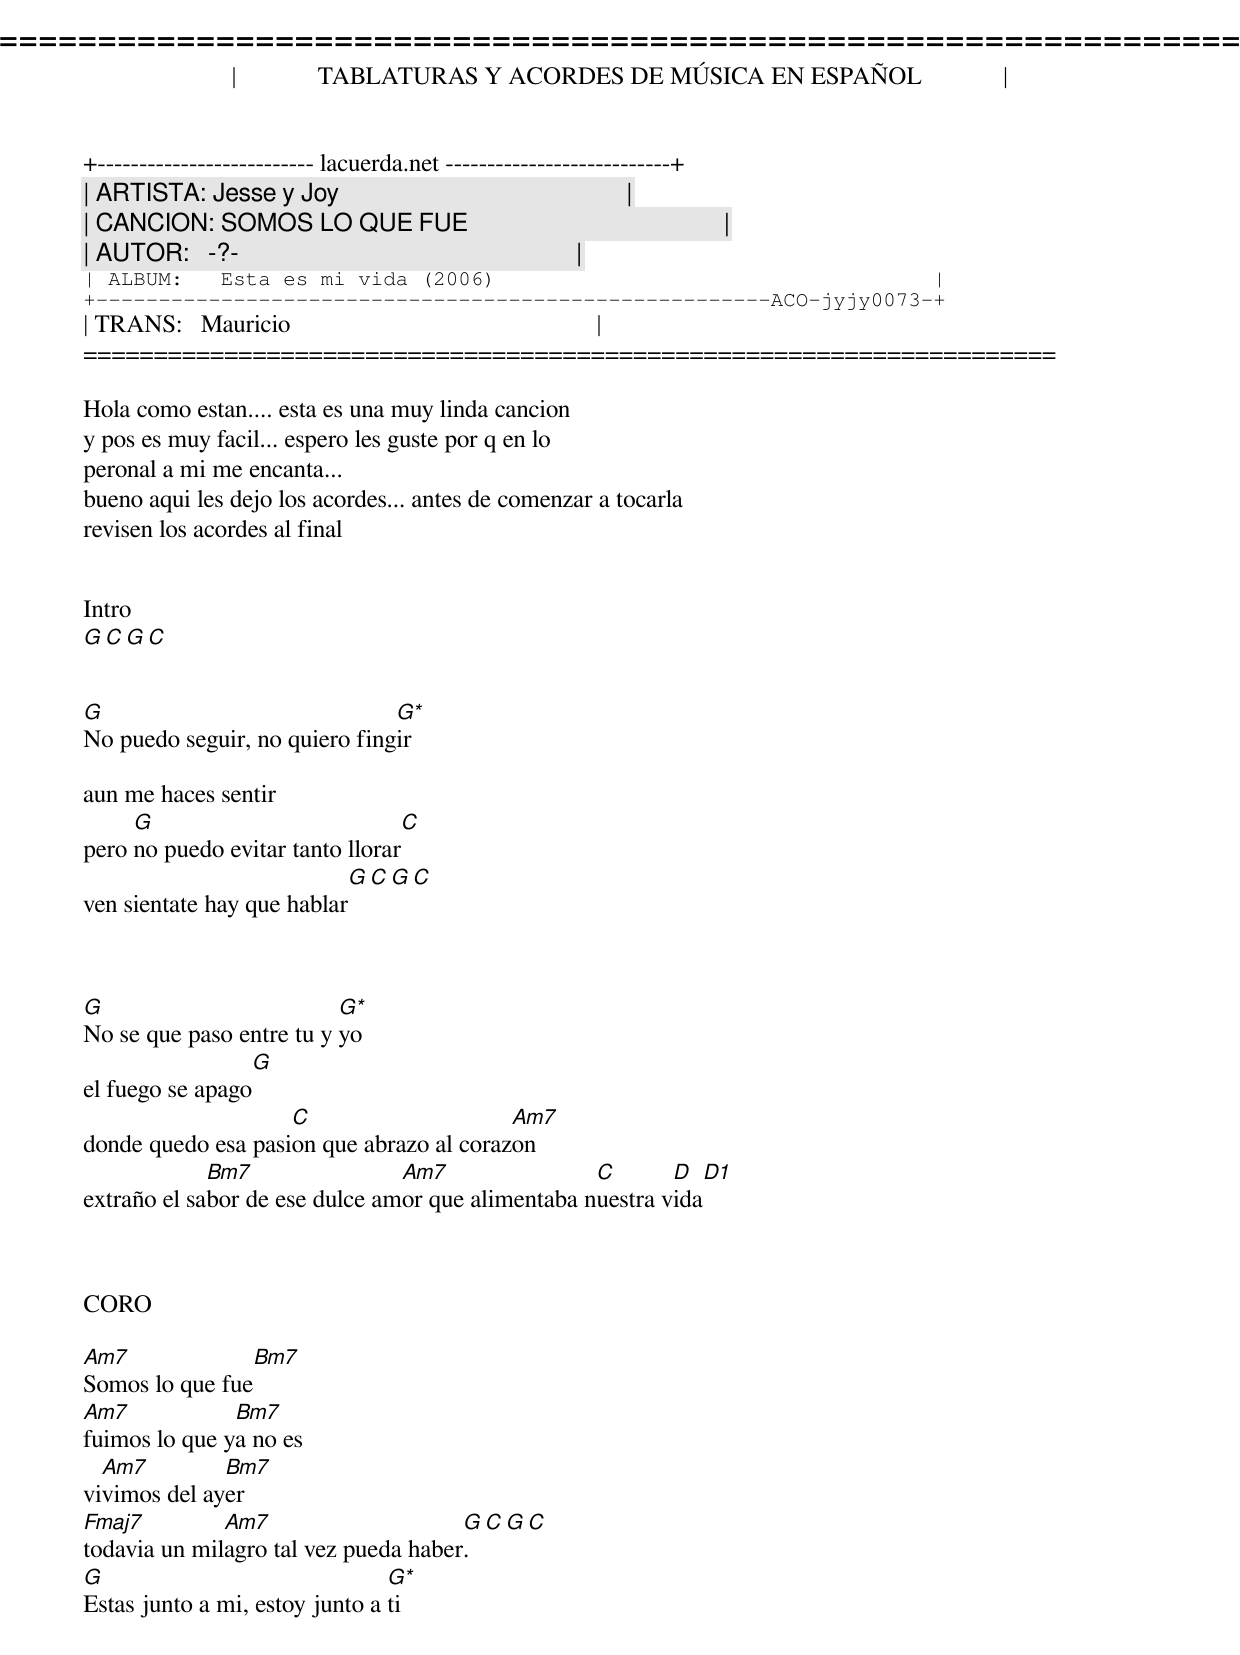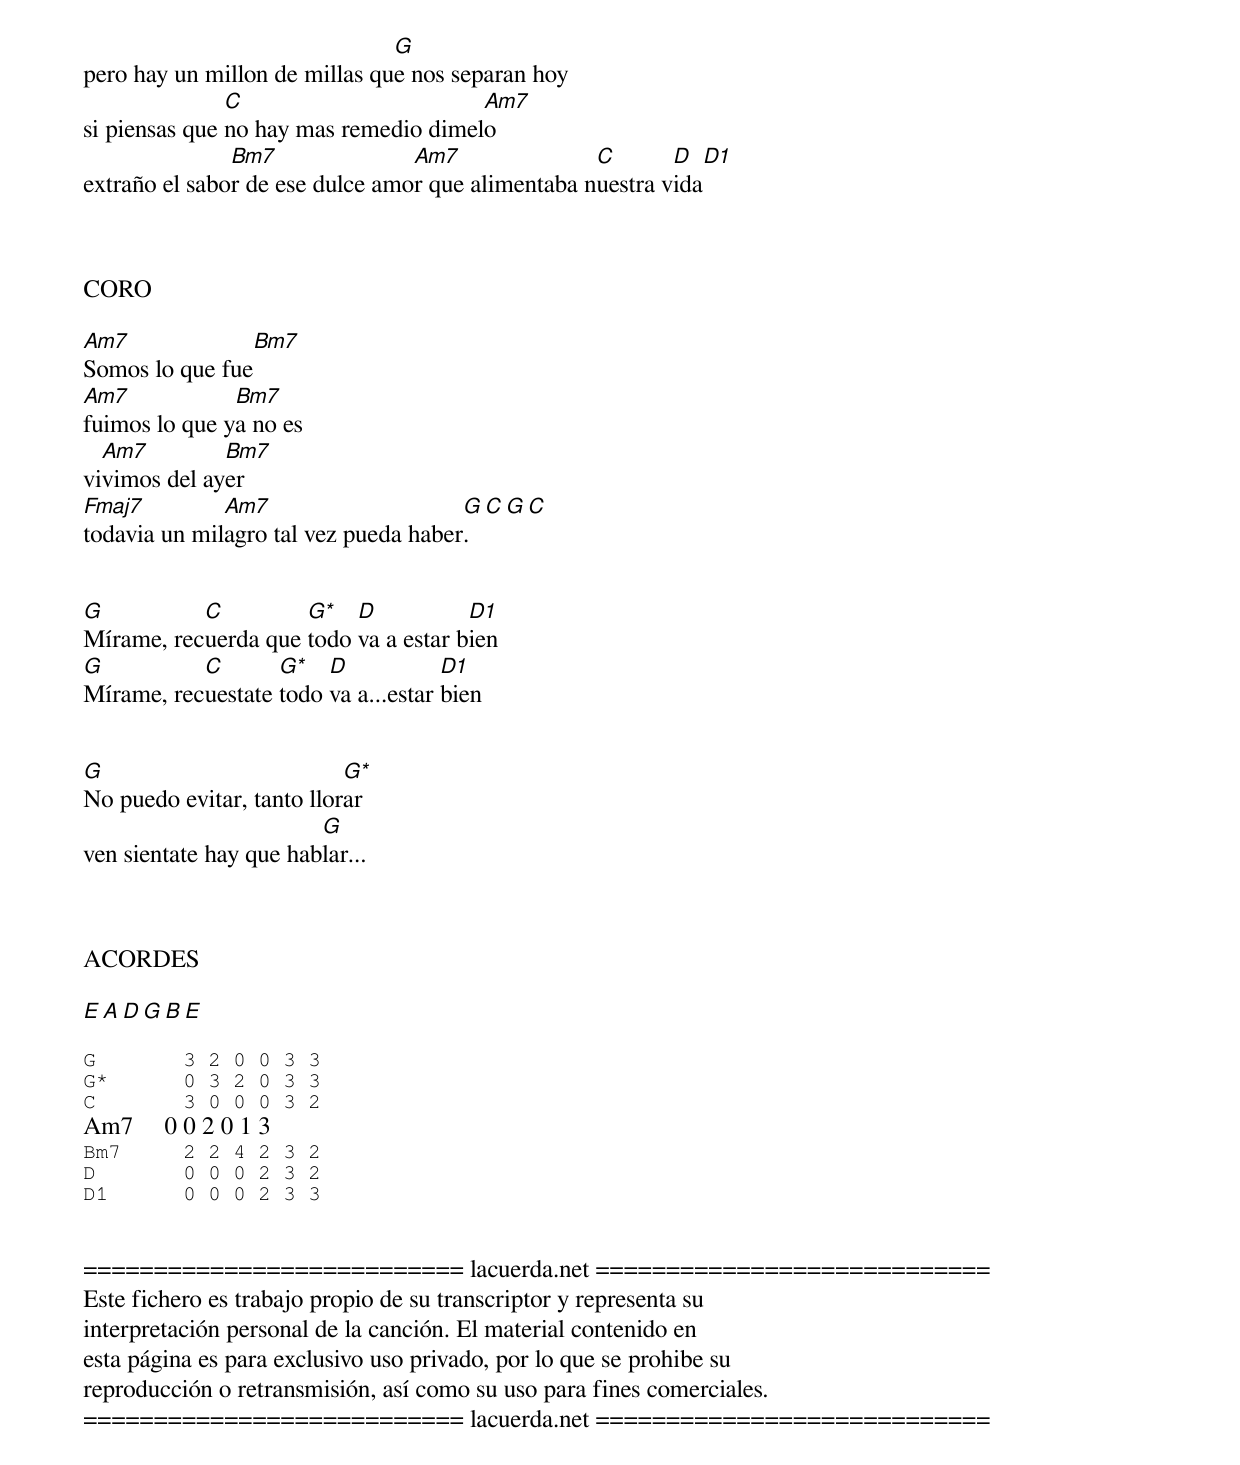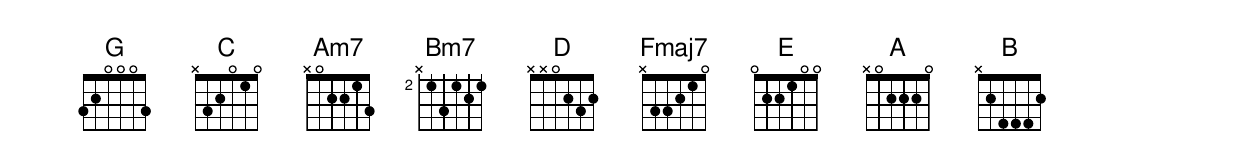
=====================================================================
|             TABLATURAS Y ACORDES DE MÚSICA EN ESPAÑOL             |
+-------------------------- lacuerda.net ---------------------------+
| ARTISTA: Jesse y Joy                                              |
| CANCION: SOMOS LO QUE FUE                                         |
| AUTOR:   -?-                                                      |
| ALBUM:   Esta es mi vida (2006)                                   |
+------------------------------------------------------ACO-jyjy0073-+
| TRANS:   Mauricio                                                 |
=====================================================================

Hola como estan.... esta es una muy linda cancion
y pos es muy facil... espero les guste por q en lo
peronal a mi me encanta...
bueno aqui les dejo los acordes... antes de comenzar a tocarla
revisen los acordes al final


Intro
G  C  G  C


G                              G*
No puedo seguir, no quiero fingir

aun me haces sentir
     G                           C
pero no puedo evitar tanto llorar
                           G   C   G  C
ven sientate hay que hablar



G                         G*
No se que paso entre tu y yo
                 G
el fuego se apago
                    C                     Am7
donde quedo esa pasion que abrazo al corazon
             Bm7                Am7                C       D  D1
extraño el sabor de ese dulce amor que alimentaba nuestra vida



CORO

Am7             Bm7
Somos lo que fue
Am7            Bm7
fuimos lo que ya no es
  Am7         Bm7
vivimos del ayer
Fmaj7         Am7                     G  C  G  C
todavia un milagro tal vez pueda haber.
G                               G*
Estas junto a mi, estoy junto a ti
                               G
pero hay un millon de millas que nos separan hoy
               C                       Am7
si piensas que no hay mas remedio dimelo
               Bm7               Am7               C       D  D1
extraño el sabor de ese dulce amor que alimentaba nuestra vida



CORO

Am7             Bm7
Somos lo que fue
Am7            Bm7
fuimos lo que ya no es
  Am7         Bm7
vivimos del ayer
Fmaj7         Am7                     G  C  G  C
todavia un milagro tal vez pueda haber.


G          C         G*   D           D1
Mírame, recuerda que todo va a estar bien
G          C       G*   D            D1
Mírame, recuestate todo va a...estar bien


G                          G*
No puedo evitar, tanto llorar
                        G
ven sientate hay que hablar...



ACORDES

        E A D G B E

G       3 2 0 0 3 3
G*      0 3 2 0 3 3
C       3 0 0 0 3 2
Am7     0 0 2 0 1 3
Bm7     2 2 4 2 3 2
D       0 0 0 2 3 2
D1      0 0 0 2 3 3


=========================== lacuerda.net ============================
Este fichero es trabajo propio de su transcriptor y representa su
interpretación personal de la canción. El material contenido en
esta página es para exclusivo uso privado, por lo que se prohibe su
reproducción o retransmisión, así como su uso para fines comerciales.
=========================== lacuerda.net ============================
